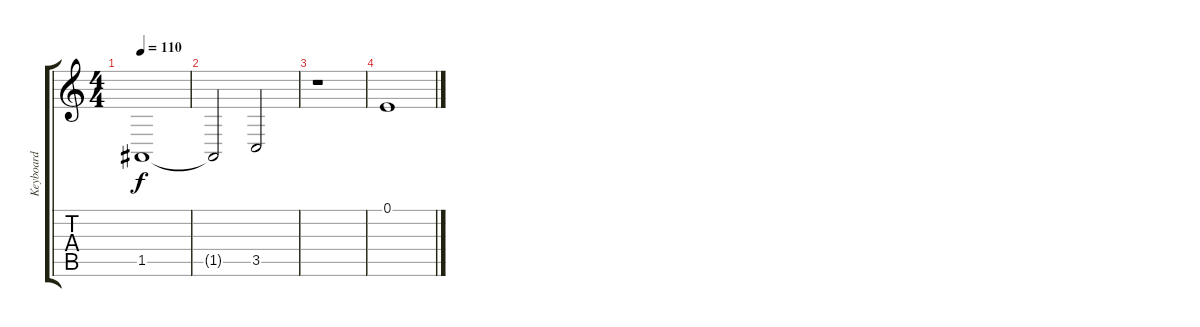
\track ("Keyboard" "Keyboard") {instrument pizzicatostrings}
\staff {score tabs}
\tuning (E4 B3 G3 D3 A2 D2) {hide}
\ts (4 4)
\tempo 110
\clef g2
\ks c
1.5.1{dy f} |
1.5{t}.2 3.5.2 |
r.1 |
0.1.1{instrument tubularbells}
